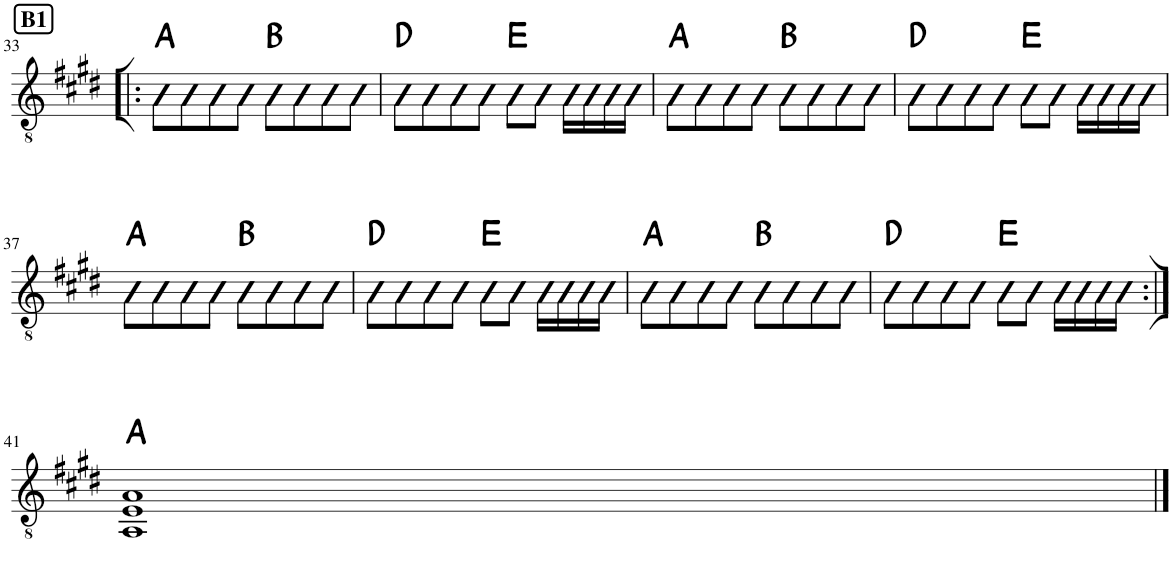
**kern	**harte
*part1	*part1
*staff1	*
*I"Classical Guitar	*
*I'Guit.	*
!!LO:PB:g=z
*clefGv2	*
*k[f#c#g#d#]	*
*M4/4	*
!!LO:REH:place=s1:a:B:cj:fs=11:t=B1
=33!|:	=33!|:
8A\L	A:maj
8A\	.
8A\	.
8A\J	.
8A\L	B:maj
8A\	.
8A\	.
8A\J	.
=34	=34
8A\L	D:maj
8A\	.
8A\	.
8A\J	.
8A\L	E:maj
8A\J	.
16A\LL	.
16B\	.
16B\	.
16A\JJ	.
=35	=35
8A\L	A:maj
8A\	.
8A\	.
8A\J	.
8A\L	B:maj
8A\	.
8A\	.
8A\J	.
=36	=36
8A\L	D:maj
8A\	.
8A\	.
8A\J	.
8A\L	E:maj
8A\J	.
16A\LL	.
16B\	.
16B\	.
16A\JJ	.
!!LO:LB:g=z
=37	=37
8A\L	A:maj
8A\	.
8A\	.
8A\J	.
8A\L	B:maj
8A\	.
8A\	.
8A\J	.
=38	=38
8A\L	D:maj
8A\	.
8A\	.
8A\J	.
8A\L	E:maj
8A\J	.
16A\LL	.
16B\	.
16B\	.
16A\JJ	.
=39	=39
8A\L	A:maj
8A\	.
8A\	.
8A\J	.
8A\L	B:maj
8A\	.
8A\	.
8A\J	.
=40	=40
8A\L	D:maj
8A\	.
8A\	.
8A\J	.
8A\L	E:maj
8A\J	.
16A\LL	.
16B\	.
16B\	.
16A\JJ	.
!!LO:LB:g=z
=41:|!	=41:|!
1AA 1E 1A	A:maj
==	==
*-	*-
